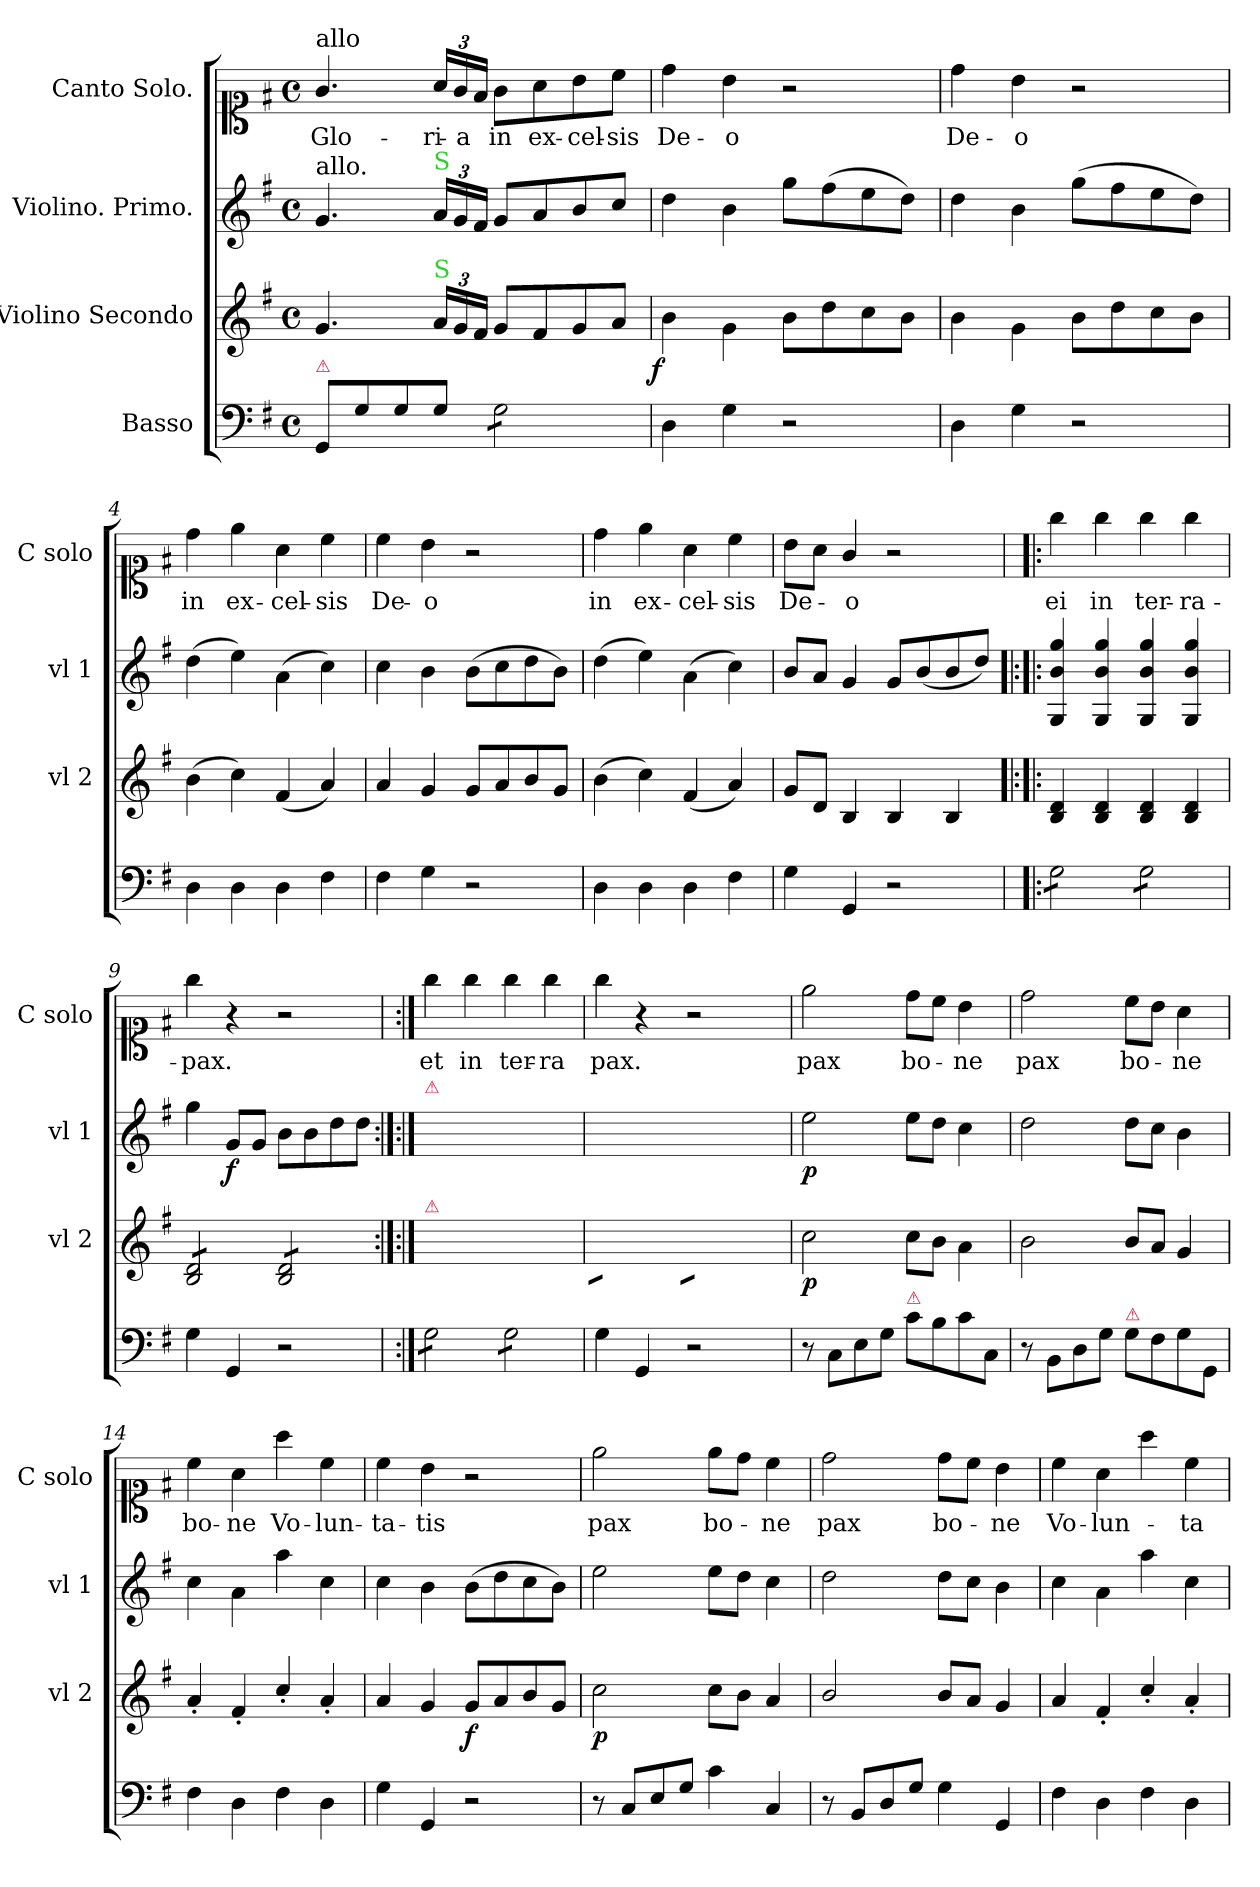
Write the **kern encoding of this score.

**kern	**kern	**dynam	**kern	**dynam	**kern	**text
*part4	*part3	*part3	*part2	*part2	*part1	*part1
*staff4	*staff3	*staff3	*staff2	*staff2	*staff1	*staff1
*I"Basso	*I"Violino Secondo	*	*I"Violino. Primo.	*	*I"Canto Solo.	*
*	*I'vl 2	*	*I'vl 1	*	*I'C solo	*
*clefF4	*clefG2	*	*clefG2	*	*clefC1	*
*k[f#]	*k[f#]	*	*k[f#]	*	*k[f#]	*
*G:	*G:	*	*G:	*	*G:	*
*M4/4	*M4/4	*	*M4/4	*	*M4/4	*
*met(c)	*met(c)	*	*met(c)	*	*met(c)	*
=1	=1	=1	=1	=1	=1	=1
!	!	!	!	!	!LO:TX:a:t=allo	!
!	!	!	!LO:TX:a:t=allo.	!	!	!
!LO:TX:a:color=crimson:t=⚠	!	!	!	!	!	!
!	!	!	!	!LO:DY:b	!	!
8GG/L	4.g/	.	4.g/	piano	4.g/	Glo-
8G\	.	.	.	.	.	.
8G\	.	.	.	.	.	.
!	!	!	!LO:TX:a:color=limegreen:t=S	!	!	!
!	!LO:TX:a:color=limegreen:t=S	!	!	!	!	!
8G/J	24a/LL	.	24a/LL	.	24a/LL	-ri-
.	24g/	.	24g/	.	24g/	-a
.	24f#/JJ	.	24f#/JJ	.	24f#/JJ	.
*tremolo	*	*	*	*	*	*
8G\L	8g/L	.	8g/L	.	8g\L	in
8G\	8f#/	.	8a/	.	8a\	ex-
8G\	8g/	.	8b/	.	8b\	-cel-
8G\J	8a/J	.	8cc/J	.	8cc\J	-sis
*Xtremolo	*	*	*	*	*	*
=2	=2	=2	=2	=2	=2	=2
!	!	!LO:DY:rj	!	!	!	!
4D\	4b\	f	4dd\	.	4dd\	De-
4G\	4g\	.	4b\	.	4b\	-o
2r	8b\L	.	8gg\L	.	2r	.
.	8dd\	.	(8ff#\	.	.	.
.	8cc\	.	8ee\	.	.	.
.	8b\J	.	8dd\J)	.	.	.
=3	=3	=3	=3	=3	=3	=3
4D\	4b\	.	4dd\	.	4dd\	De-
4G\	4g\	.	4b\	.	4b\	-o
2r	8b\L	.	(8gg\L	.	2r	.
.	8dd\	.	8ff#\	.	.	.
.	8cc\	.	8ee\	.	.	.
.	8b\J	.	8dd\J)	.	.	.
=4	=4	=4	=4	=4	=4	=4
4D\	(4b\	.	(4dd\	.	4dd\	in
4D\	4cc\)	.	4ee\)	.	4ee\	ex-
4D\	(4f#/	.	(4a\	.	4a\	-cel-
4F#\	4a/)	.	4cc\)	.	4cc\	-sis
=5	=5	=5	=5	=5	=5	=5
4F#\	4a/	.	4cc\	.	4cc\	De-
4G\	4g/	.	4b\	.	4b\	-o
2r	8g/L	.	(8b\L	.	2r	.
.	8a/	.	8cc\	.	.	.
.	8b/	.	8dd\	.	.	.
.	8g/J	.	8b\J)	.	.	.
=6	=6	=6	=6	=6	=6	=6
4D\	(4b\	.	(4dd\	.	4dd\	in
4D\	4cc\)	.	4ee\)	.	4ee\	ex-
4D\	(4f#/	.	(4a\	.	4a\	-cel-
4F#\	4a/)	.	4cc\)	.	4cc\	-sis
=7	=7	=7	=7	=7	=7	=7
4G\	8g/L	.	8b/L	.	8b\L	De-
.	8d/J	.	8a/J	.	8a\J	.
4GG/	4B/	.	4g/	.	4g/	-o
2r	4B/	.	8g/L	.	2r	.
.	.	.	(8b/	.	.	.
.	4B/	.	8b/	.	.	.
.	.	.	8dd/J)	.	.	.
=8	=8!|:	=8	=8!|:	=8	=8	=8
*tremolo	*	*	*	*	*	*
8G\L	4B/ 4d/	.	4G/ 4b/ 4gg/	.	4gg\	ei
8G\	.	.	.	.	.	.
8G\	4B/ 4d/	.	4G/ 4b/ 4gg/	.	4gg\	in
8G\J	.	.	.	.	.	.
8G\L	4B/ 4d/	.	4G/ 4b/ 4gg/	.	4gg\	ter-
8G\	.	.	.	.	.	.
8G\	4B/ 4d/	.	4G/ 4b/ 4gg/	.	4gg\	-ra-
8G\J	.	.	.	.	.	.
*Xtremolo	*	*	*	*	*	*
=9	=9	=9	=9	=9	=9	=9
*	*tremolo	*	*	*	*	*
4G\	8B/ 8d/L	.	4gg\	.	4gg\	-pax.
.	8B/ 8d/	.	.	.	.	.
!	!	!	!	!LO:DY:b	!	!
4GG/	8B/ 8d/	.	8g/L	f	4r	.
.	8B/ 8d/J	.	8g/J	.	.	.
2r	8B/ 8d/L	.	8b\L	.	2r	.
.	8B/ 8d/	.	8b\	.	.	.
.	8B/ 8d/	.	8dd\	.	.	.
.	8B/ 8d/J	.	8dd\J	.	.	.
*	*Xtremolo	*	*	*	*	*
=10	=10:|!	=10	=10:|!	=10	=10	=10
!	!	!	!LO:TX:a:color=crimson:t=⚠	!	!	!
!	!LO:TX:a:color=crimson:t=⚠	!	!	!	!	!
*tremolo	*	*	*	*	*	*
8G\L	4Byy/ 4dyy/	.	4Gyy/ 4byy/ 4ggyy/	.	4gg\	et
8G\	.	.	.	.	.	.
8G\	4Byy/ 4dyy/	.	4Gyy/ 4byy/ 4ggyy/	.	4gg\	in
8G\J	.	.	.	.	.	.
8G\L	4Byy/ 4dyy/	.	4Gyy/ 4byy/ 4ggyy/	.	4gg\	ter-
8G\	.	.	.	.	.	.
8G\	4Byy/ 4dyy/	.	4Gyy/ 4byy/ 4ggyy/	.	4gg\	-ra
8G\J	.	.	.	.	.	.
*Xtremolo	*	*	*	*	*	*
=11	=11	=11	=11	=11	=11	=11
*	*tremolo	*	*	*	*	*
4G\	8Byy/ 8dyy/L	.	4gg\yy	.	4gg\	pax.
.	8Byy/ 8dyy/	.	.	.	.	.
4GG/	8Byy/ 8dyy/	.	8g/Lyy	.	4r	.
.	8Byy/ 8dyy/J	.	8g/Jyy	.	.	.
2r	8Byy/ 8dyy/L	.	8b\Lyy	.	2r	.
.	8Byy/ 8dyy/	.	8b\yy	.	.	.
.	8Byy/ 8dyy/	.	8dd\yy	.	.	.
.	8Byy/ 8dyy/J	.	8dd\Jyy	.	.	.
*	*Xtremolo	*	*	*	*	*
=12	=12	=12	=12	=12	=12	=12
!	!	!	!	!LO:DY:b	!	!
8r	2cc\	p	2ee\	p	2ee\	pax
8C\L	.	.	.	.	.	.
8E\	.	.	.	.	.	.
8G\J	.	.	.	.	.	.
!LO:TX:a:color=crimson:t=⚠	!	!	!	!	!	!
8c\L	8cc\L	.	8ee\L	.	8dd\L	bo-
8B\	8b\J	.	8dd\J	.	8cc\J	.
8c\	4a\	.	4cc\	.	4b\	-ne
8C/J	.	.	.	.	.	.
=13	=13	=13	=13	=13	=13	=13
8r	2b\	.	2dd\	.	2dd\	pax
8BB\L	.	.	.	.	.	.
8D\	.	.	.	.	.	.
8G\J	.	.	.	.	.	.
!LO:TX:a:color=crimson:t=⚠	!	!	!	!	!	!
8G\L	8b/L	.	8dd\L	.	8cc\L	bo-
8F#\	8a/J	.	8cc\J	.	8b\J	.
8G\	4g/	.	4b\	.	4a\	-ne
8GG/J	.	.	.	.	.	.
=14	=14	=14	=14	=14	=14	=14
4F#\	4a'/	.	4cc\	.	4cc\	bo-
4D\	4f#'/	.	4a\	.	4a\	-ne
4F#\	4cc'/	.	4aa\	.	4aa\	Vo-
4D\	4a'/	.	4cc\	.	4cc\	-lun-
=15	=15	=15	=15	=15	=15	=15
4G\	4a/	.	4cc\	.	4cc\	-ta-
4GG/	4g/	.	4b\	.	4b\	-tis
2r	8g/L	f	(8b\L	.	2r	.
.	8a/	.	8dd\	.	.	.
.	8b/	.	8cc\	.	.	.
.	8g/J	.	8b\J)	.	.	.
=16	=16	=16	=16	=16	=16	=16
8r	2cc\	p	2ee\	.	2ee\	pax
8C/L	.	.	.	.	.	.
8E/	.	.	.	.	.	.
8G/J	.	.	.	.	.	.
4c\	8cc\L	.	8ee\L	.	8ee\L	bo-
.	8b\J	.	8dd\J	.	8dd\J	.
4C/	4a/	.	4cc\	.	4cc\	-ne
=17	=17	=17	=17	=17	=17	=17
8r	2b/	.	2dd\	.	2dd\	pax
8BB/L	.	.	.	.	.	.
8D/	.	.	.	.	.	.
8G/J	.	.	.	.	.	.
4G\	8b/L	.	8dd\L	.	8dd\L	bo-
.	8a/J	.	8cc\J	.	8cc\J	.
4GG/	4g/	.	4b\	.	4b\	-ne
=18	=18	=18	=18	=18	=18	=18
4F#\	4a/	.	4cc\	.	4cc\	Vo-
4D\	4f#'/	.	4a\	.	4a\	-lun-
4F#\	4cc'/	.	4aa\	.	4aa\	.
4D\	4a'/	.	4cc\	.	4cc\	-ta-
=	=	=	=	=	=	=
*-	*-	*-	*-	*-	*-	*-
